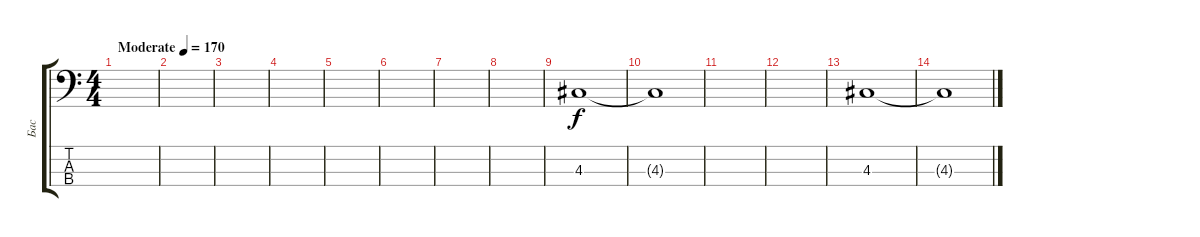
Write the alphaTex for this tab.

\track ("Бас" "Бас") {instrument fretlessbass}
\staff {score tabs}
\tuning (G2 D2 A1 E1) {hide}
\ts (4 4)
\tempo (170 "Moderate")
\clef f4
\ks c
|
|
|
|
|
|
|
|
4.3.1 |
4.3{t}.1 |
|
|
4.3.1 |
4.3{t}.1
